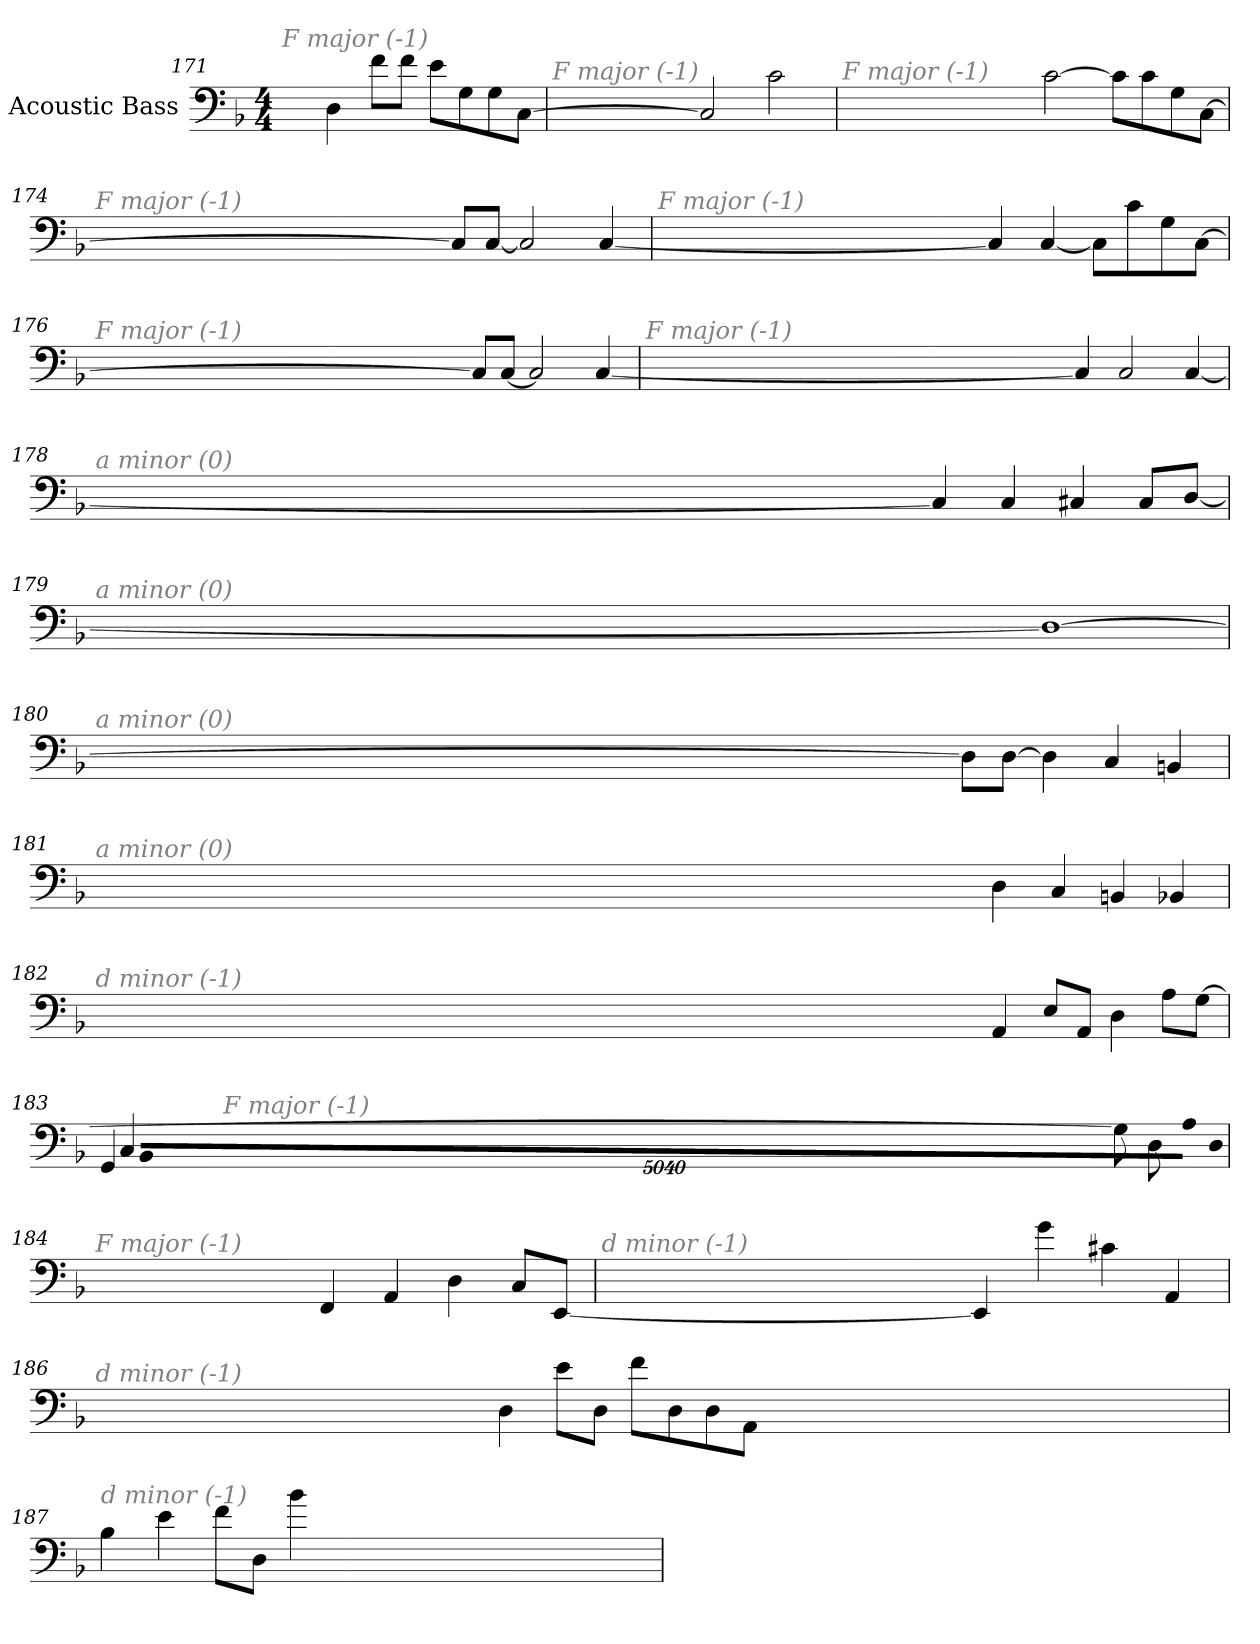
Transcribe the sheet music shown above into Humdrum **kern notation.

**kern
*part1
*staff1
*I"Acoustic Bass
*clefF4
*ITrd7c12
*k[b-]
*F:
*M4/4
=171
!LO:TX:i:color=#808080:t=F major (-1)
4DD
8FL
8FJ
8EL
8GG
8GG
[8CCJ
=172
!LO:TX:i:color=#808080:t=F major (-1)
2CC]
2C
=173
!LO:TX:i:color=#808080:t=F major (-1)
[2C
8CL]
8C
8GG
[8CCJ
=174
!LO:TX:i:color=#808080:t=F major (-1)
8CCL]
[8CCJ
2CC]
[4CC
=175
!LO:TX:i:color=#808080:t=F major (-1)
4CC]
[4CC
8CCL]
8C
8GG
[8CCJ
=176
!LO:TX:i:color=#808080:t=F major (-1)
8CCL]
[8CCJ
2CC]
[4CC
=177
!LO:TX:i:color=#808080:t=F major (-1)
4CC]
2CC
[4CC
=178
!LO:TX:i:color=#808080:t=a minor (0)
4CC]
4CC
4CC#X
8CC#L
[8DDJ
=179
!LO:TX:i:color=#808080:t=a minor (0)
1DD_
=180
!LO:TX:i:color=#808080:t=a minor (0)
8DDL]
[8DDJ
4DD]
4CC
4BBBn
=181
!LO:TX:i:color=#808080:t=a minor (0)
4DD
4CC
4BBBn
4BBB-X
=182
!LO:TX:i:color=#808080:t=d minor (-1)
4AAA
8EEL
8AAAJ
4DD
8AAL
[8GGJ
=183
!LO:TX:i:color=#808080:t=F major (-1)
8GG]
8DD
!LO:N:vis=8
40320%3347AAL
!LO:N:vis=8
40320%3347DD
!LO:N:vis=8
40320%3347BBB-J
4GGG
4CC
=184
!LO:TX:i:color=#808080:t=F major (-1)
4FFF
4AAA
4DD
8CCL
[8EEEJ
=185
!LO:TX:i:color=#808080:t=d minor (-1)
4EEE]
4G
4C#X
4AAA
=186
!LO:TX:i:color=#808080:t=d minor (-1)
4DD
8EL
8DDJ
8FL
8DD
8DD
8AAAJ
=187
!LO:TX:i:color=#808080:t=d minor (-1)
4BB-
4E
8FL
8DDJ
4B-
=
*-
